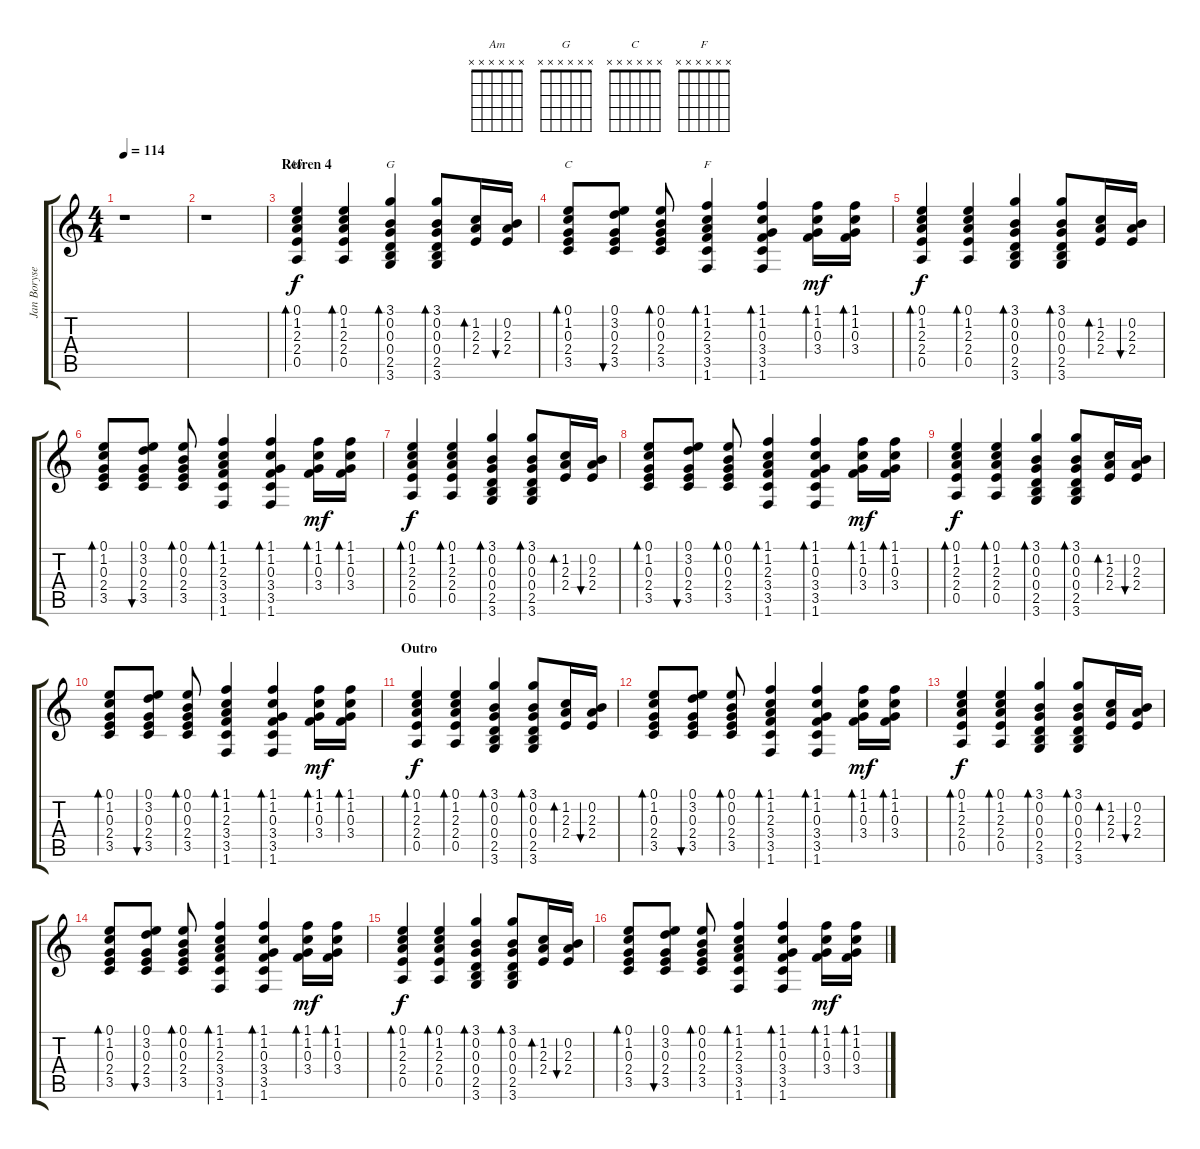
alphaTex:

\track ("Jan Borysewicz" "Jan Boryse") {instrument acousticguitarsteel}
\staff {score tabs}
\tuning (E4 B3 G3 D3 A2 E2) {hide}
\chord ("Am" x x x x x x)
\chord ("G" x x x x x x)
\chord ("C" x x x x x x)
\chord ("F" x x x x x x)
\ts (4 4)
\tempo 114
\clef g2
\ks c
r.1{dy f} |
r.1 |
\section ("" "Refren 4")
(0.1 1.2 2.3 2.4 0.5).4{bd 60 ch "Am" volume 10 balance 5 instrument acousticguitarsteel} (0.1 1.2 2.3 2.4 0.5).4{bd 60} (3.1 0.2 0.3 0.4 2.5 3.6).4{bd 60 ch "G"} (3.1 0.2 0.3 0.4 2.5 3.6).8{bd 60} (1.2 2.3 2.4).16{bd 60} (0.2 2.3 2.4).16{bu 60} |
(0.1 1.2 0.3 2.4 3.5).8{bd 60 ch "C"} (0.1 3.2 0.3 2.4 3.5).8{bu 60} (0.1 0.2 0.3 2.4 3.5).8{bd 60} (1.1 1.2 2.3 3.4 3.5 1.6).4{bd 60 ch "F"} (1.1 1.2 0.3 3.4 3.5 1.6).4{bd 60} (1.1 1.2 0.3 3.4).16{bd 60 dy mf} (1.1 1.2 0.3 3.4).16{bd 60} |
(0.1 1.2 2.3 2.4 0.5).4{bd 60 dy f} (0.1 1.2 2.3 2.4 0.5).4{bd 60} (3.1 0.2 0.3 0.4 2.5 3.6).4{bd 60} (3.1 0.2 0.3 0.4 2.5 3.6).8{bd 60} (1.2 2.3 2.4).16{bd 60} (0.2 2.3 2.4).16{bu 60} |
(0.1 1.2 0.3 2.4 3.5).8{bd 60} (0.1 3.2 0.3 2.4 3.5).8{bu 60} (0.1 0.2 0.3 2.4 3.5).8{bd 60} (1.1 1.2 2.3 3.4 3.5 1.6).4{bd 60} (1.1 1.2 0.3 3.4 3.5 1.6).4{bd 60} (1.1 1.2 0.3 3.4).16{bd 60 dy mf} (1.1 1.2 0.3 3.4).16{bd 60} |
(0.1 1.2 2.3 2.4 0.5).4{bd 60 dy f} (0.1 1.2 2.3 2.4 0.5).4{bd 60} (3.1 0.2 0.3 0.4 2.5 3.6).4{bd 60} (3.1 0.2 0.3 0.4 2.5 3.6).8{bd 60} (1.2 2.3 2.4).16{bd 60} (0.2 2.3 2.4).16{bu 60} |
(0.1 1.2 0.3 2.4 3.5).8{bd 60} (0.1 3.2 0.3 2.4 3.5).8{bu 60} (0.1 0.2 0.3 2.4 3.5).8{bd 60} (1.1 1.2 2.3 3.4 3.5 1.6).4{bd 60} (1.1 1.2 0.3 3.4 3.5 1.6).4{bd 60} (1.1 1.2 0.3 3.4).16{bd 60 dy mf} (1.1 1.2 0.3 3.4).16{bd 60} |
(0.1 1.2 2.3 2.4 0.5).4{bd 60 dy f} (0.1 1.2 2.3 2.4 0.5).4{bd 60} (3.1 0.2 0.3 0.4 2.5 3.6).4{bd 60} (3.1 0.2 0.3 0.4 2.5 3.6).8{bd 60} (1.2 2.3 2.4).16{bd 60} (0.2 2.3 2.4).16{bu 60} |
(0.1 1.2 0.3 2.4 3.5).8{bd 60} (0.1 3.2 0.3 2.4 3.5).8{bu 60} (0.1 0.2 0.3 2.4 3.5).8{bd 60} (1.1 1.2 2.3 3.4 3.5 1.6).4{bd 60} (1.1 1.2 0.3 3.4 3.5 1.6).4{bd 60} (1.1 1.2 0.3 3.4).16{bd 60 dy mf} (1.1 1.2 0.3 3.4).16{bd 60} |
\section ("" "Outro")
(0.1 1.2 2.3 2.4 0.5).4{bd 60 dy f} (0.1 1.2 2.3 2.4 0.5).4{bd 60} (3.1 0.2 0.3 0.4 2.5 3.6).4{bd 60} (3.1 0.2 0.3 0.4 2.5 3.6).8{bd 60} (1.2 2.3 2.4).16{bd 60} (0.2 2.3 2.4).16{bu 60} |
(0.1 1.2 0.3 2.4 3.5).8{bd 60} (0.1 3.2 0.3 2.4 3.5).8{bu 60} (0.1 0.2 0.3 2.4 3.5).8{bd 60} (1.1 1.2 2.3 3.4 3.5 1.6).4{bd 60} (1.1 1.2 0.3 3.4 3.5 1.6).4{bd 60} (1.1 1.2 0.3 3.4).16{bd 60 dy mf} (1.1 1.2 0.3 3.4).16{bd 60} |
(0.1 1.2 2.3 2.4 0.5).4{bd 60 dy f} (0.1 1.2 2.3 2.4 0.5).4{bd 60} (3.1 0.2 0.3 0.4 2.5 3.6).4{bd 60} (3.1 0.2 0.3 0.4 2.5 3.6).8{bd 60} (1.2 2.3 2.4).16{bd 60} (0.2 2.3 2.4).16{bu 60} |
(0.1 1.2 0.3 2.4 3.5).8{bd 60} (0.1 3.2 0.3 2.4 3.5).8{bu 60} (0.1 0.2 0.3 2.4 3.5).8{bd 60} (1.1 1.2 2.3 3.4 3.5 1.6).4{bd 60} (1.1 1.2 0.3 3.4 3.5 1.6).4{bd 60} (1.1 1.2 0.3 3.4).16{bd 60 dy mf} (1.1 1.2 0.3 3.4).16{bd 60} |
(0.1 1.2 2.3 2.4 0.5).4{bd 60 dy f} (0.1 1.2 2.3 2.4 0.5).4{bd 60} (3.1 0.2 0.3 0.4 2.5 3.6).4{bd 60} (3.1 0.2 0.3 0.4 2.5 3.6).8{bd 60} (1.2 2.3 2.4).16{bd 60} (0.2 2.3 2.4).16{bu 60} |
(0.1 1.2 0.3 2.4 3.5).8{bd 60} (0.1 3.2 0.3 2.4 3.5).8{bu 60} (0.1 0.2 0.3 2.4 3.5).8{bd 60} (1.1 1.2 2.3 3.4 3.5 1.6).4{bd 60} (1.1 1.2 0.3 3.4 3.5 1.6).4{bd 60} (1.1 1.2 0.3 3.4).16{bd 60 dy mf} (1.1 1.2 0.3 3.4).16{bd 60}
